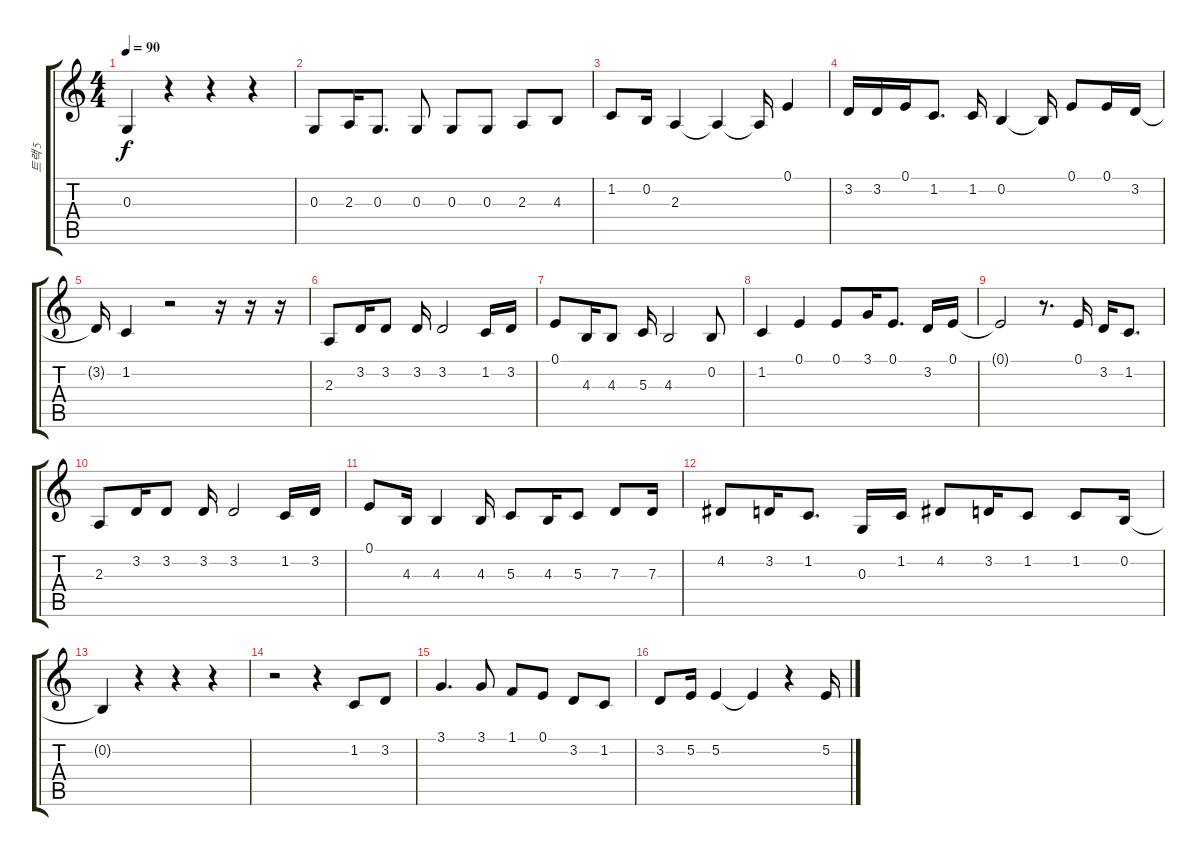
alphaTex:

\track ("트랙 5" "트랙 5") {instrument synthvoice}
\staff {score tabs}
\tuning (E4 B3 G3 D3 A2 E2) {hide}
\ts (4 4)
\tempo 90
\clef g2
\ks c
0.3{t}.4{dy f} r.4 r.4 r.4 |
0.3.8 2.3.16 0.3.8{d} 0.3.8 0.3.8 0.3.8 2.3.8 4.3.8 |
1.2.8 0.2.16 2.3.4 2.3{t}.4 2.3{t}.16 0.1.4 |
3.2.16 3.2.16 0.1.16 1.2.8{d} 1.2.16 0.2.4 0.2{t}.16 0.1.8 0.1.16 3.2.16 |
3.2{t}.16 1.2.4 r.2 r.16 r.16 r.16 |
2.3.8 3.2.16 3.2.8 3.2.16 3.2.2 1.2.16 3.2.16 |
0.1.8 4.3.16 4.3.8 5.3.16 4.3.2 0.2.8 |
1.2.4 0.1.4 0.1.8 3.1.16 0.1.8{d} 3.2.16 0.1.16 |
0.1{t}.2 r.8{d} 0.1.16 3.2.16 1.2.8{d} |
2.3.8 3.2.16 3.2.8 3.2.16 3.2.2 1.2.16 3.2.16 |
0.1.8 4.3.16 4.3.4 4.3.16 5.3.8 4.3.16 5.3.8 7.3.8 7.3.16 |
4.2.8 3.2.16 1.2.8{d} 0.3.16 1.2.16 4.2.8 3.2.16 1.2.8 1.2.8 0.2.16 |
0.2{t}.4 r.4 r.4 r.4 |
r.2 r.4 1.2.8 3.2.8 |
3.1.4{d} 3.1.8 1.1.8 0.1.8 3.2.8 1.2.8 |
3.2.8 5.2.16 5.2.4 5.2{t}.4 r.4 5.2.16
